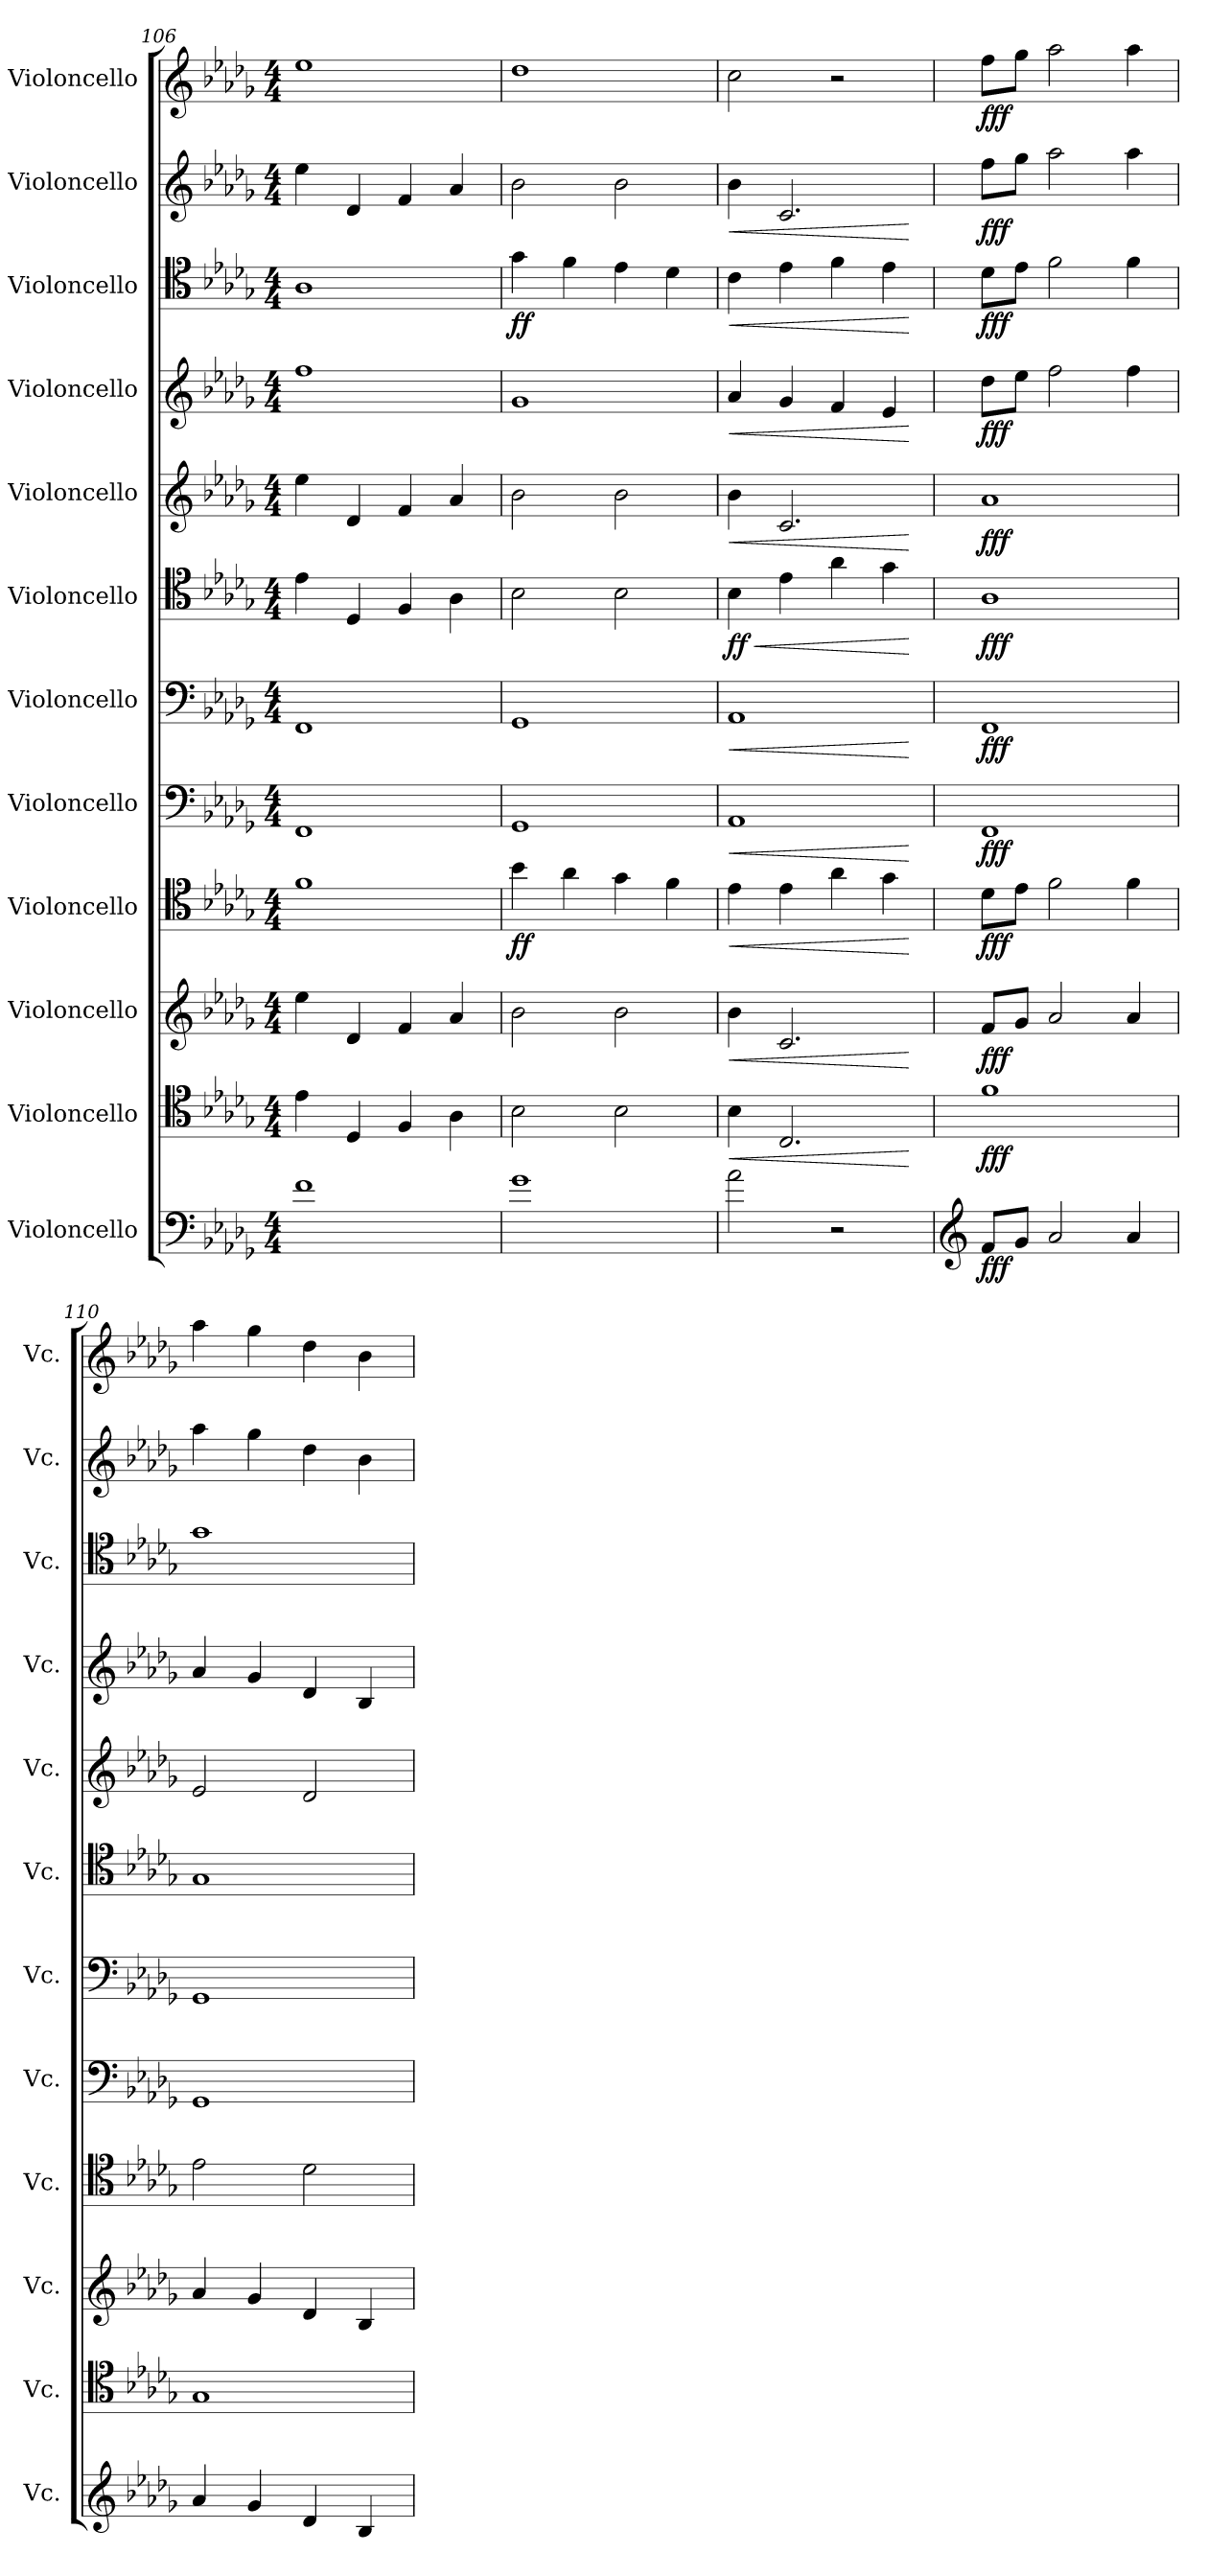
**kern	**dynam	**kern	**dynam	**kern	**dynam	**kern	**dynam	**kern	**dynam	**kern	**dynam	**kern	**dynam	**kern	**dynam	**kern	**dynam	**kern	**dynam	**kern	**dynam	**kern	**dynam
*part12	*part12	*part11	*part11	*part10	*part10	*part9	*part9	*part8	*part8	*part7	*part7	*part6	*part6	*part5	*part5	*part4	*part4	*part3	*part3	*part2	*part2	*part1	*part1
*staff12	*staff12	*staff11	*staff11	*staff10	*staff10	*staff9	*staff9	*staff8	*staff8	*staff7	*staff7	*staff6	*staff6	*staff5	*staff5	*staff4	*staff4	*staff3	*staff3	*staff2	*staff2	*staff1	*staff1
*I"Violoncello	*	*I"Violoncello	*	*I"Violoncello	*	*I"Violoncello	*	*I"Violoncello	*	*I"Violoncello	*	*I"Violoncello	*	*I"Violoncello	*	*I"Violoncello	*	*I"Violoncello	*	*I"Violoncello	*	*I"Violoncello	*
*I'Vc.	*	*I'Vc.	*	*I'Vc.	*	*I'Vc.	*	*I'Vc.	*	*I'Vc.	*	*I'Vc.	*	*I'Vc.	*	*I'Vc.	*	*I'Vc.	*	*I'Vc.	*	*I'Vc.	*
*clefF4	*	*clefC4	*	*clefG2	*	*clefC4	*	*clefF4	*	*clefF4	*	*clefC4	*	*clefG2	*	*clefG2	*	*clefC4	*	*clefG2	*	*clefG2	*
*k[b-e-a-d-g-]	*	*k[b-e-a-d-g-]	*	*k[b-e-a-d-g-]	*	*k[b-e-a-d-g-]	*	*k[b-e-a-d-g-]	*	*k[b-e-a-d-g-]	*	*k[b-e-a-d-g-]	*	*k[b-e-a-d-g-]	*	*k[b-e-a-d-g-]	*	*k[b-e-a-d-g-]	*	*k[b-e-a-d-g-]	*	*k[b-e-a-d-g-]	*
*M4/4	*	*M4/4	*	*M4/4	*	*M4/4	*	*M4/4	*	*M4/4	*	*M4/4	*	*M4/4	*	*M4/4	*	*M4/4	*	*M4/4	*	*M4/4	*
=106	=106	=106	=106	=106	=106	=106	=106	=106	=106	=106	=106	=106	=106	=106	=106	=106	=106	=106	=106	=106	=106	=106	=106
1f	.	4e-\	.	4ee-\	.	1f	.	1FF	.	1FF	.	4e-\	.	4ee-\	.	1ff	.	1A-	.	4ee-\	.	1ee-	.
.	.	4D-/	.	4d-/	.	.	.	.	.	.	.	4D-/	.	4d-/	.	.	.	.	.	4d-/	.	.	.
.	.	4F/	.	4f/	.	.	.	.	.	.	.	4F/	.	4f/	.	.	.	.	.	4f/	.	.	.
.	.	4A-\	.	4a-/	.	.	.	.	.	.	.	4A-\	.	4a-/	.	.	.	.	.	4a-/	.	.	.
=107	=107	=107	=107	=107	=107	=107	=107	=107	=107	=107	=107	=107	=107	=107	=107	=107	=107	=107	=107	=107	=107	=107	=107
!	!	!	!	!	!	!	!LO:DY:b	!	!	!	!	!	!	!	!	!	!	!	!LO:DY:b	!	!	!	!
1g-	.	2B-\	.	2b-\	.	4b-\	ff	1GG-	.	1GG-	.	2B-\	.	2b-\	.	1g-	.	4g-\	ff	2b-\	.	1dd-	.
.	.	.	.	.	.	4a-\	.	.	.	.	.	.	.	.	.	.	.	4f\	.	.	.	.	.
.	.	2B-\	.	2b-\	.	4g-\	.	.	.	.	.	2B-\	.	2b-\	.	.	.	4e-\	.	2b-\	.	.	.
.	.	.	.	.	.	4f\	.	.	.	.	.	.	.	.	.	.	.	4d-\	.	.	.	.	.
=108	=108	=108	=108	=108	=108	=108	=108	=108	=108	=108	=108	=108	=108	=108	=108	=108	=108	=108	=108	=108	=108	=108	=108
!	!	!	!LO:HP:b	!	!LO:HP:b	!	!LO:HP:b	!	!LO:HP:b	!	!LO:HP:b	!	!LO:HP:b	!	!LO:HP:b	!	!LO:HP:b	!	!LO:HP:b	!	!LO:HP:b	!	!
!	!	!	!	!	!	!	!	!	!	!	!	!	!LO:DY:n=1:b	!	!	!	!	!	!	!	!	!	!
2a-\	.	4B-\	<	4b-\	<	4e-\	<	1AA-	<	1AA-	<	4B-\	< ff	4b-\	<	4a-/	<	4c\	<	4b-\	<	2cc\	.
.	.	2.C/	.	2.c/	.	4e-\	.	.	.	.	.	4e-\	.	2.c/	.	4g-/	.	4e-\	.	2.c/	.	.	.
2r	.	.	.	.	.	4a-\	.	.	.	.	.	4a-\	.	.	.	4f/	.	4f\	.	.	.	2r	.
.	.	.	.	.	.	4g-\	.	.	.	.	.	4g-\	.	.	.	4e-/	.	4e-\	.	.	.	.	.
.	.	.	[	.	[	.	[	.	[	.	[	.	[	.	[	.	[	.	[	.	[	.	.
=109	=109	=109	=109	=109	=109	=109	=109	=109	=109	=109	=109	=109	=109	=109	=109	=109	=109	=109	=109	=109	=109	=109	=109
*clefG2	*	*	*	*	*	*	*	*	*	*	*	*	*	*	*	*	*	*	*	*	*	*	*
!	!LO:DY:b	!	!LO:DY:b	!	!LO:DY:b	!	!LO:DY:b	!	!LO:DY:b	!	!LO:DY:b	!	!LO:DY:b	!	!LO:DY:b	!	!LO:DY:b	!	!LO:DY:b	!	!LO:DY:b	!	!LO:DY:b
8f/L	fff	1f	fff	8f/L	fff	8d-\L	fff	1FF	fff	1FF	fff	1A-	fff	1a-	fff	8dd-\L	fff	8d-\L	fff	8ff\L	fff	8ff\L	fff
8g-/J	.	.	.	8g-/J	.	8e-\J	.	.	.	.	.	.	.	.	.	8ee-\J	.	8e-\J	.	8gg-\J	.	8gg-\J	.
2a-/	.	.	.	2a-/	.	2f\	.	.	.	.	.	.	.	.	.	2ff\	.	2f\	.	2aa-\	.	2aa-\	.
4a-/	.	.	.	4a-/	.	4f\	.	.	.	.	.	.	.	.	.	4ff\	.	4f\	.	4aa-\	.	4aa-\	.
!!LO:PB:g=z
=110	=110	=110	=110	=110	=110	=110	=110	=110	=110	=110	=110	=110	=110	=110	=110	=110	=110	=110	=110	=110	=110	=110	=110
4a-/	.	1G-	.	4a-/	.	2e-\	.	1GG-	.	1GG-	.	1G-	.	2e-/	.	4a-/	.	1g-	.	4aa-\	.	4aa-\	.
4g-/	.	.	.	4g-/	.	.	.	.	.	.	.	.	.	.	.	4g-/	.	.	.	4gg-\	.	4gg-\	.
4d-/	.	.	.	4d-/	.	2d-\	.	.	.	.	.	.	.	2d-/	.	4d-/	.	.	.	4dd-\	.	4dd-\	.
4B-/	.	.	.	4B-/	.	.	.	.	.	.	.	.	.	.	.	4B-/	.	.	.	4b-\	.	4b-\	.
=	=	=	=	=	=	=	=	=	=	=	=	=	=	=	=	=	=	=	=	=	=	=	=
*-	*-	*-	*-	*-	*-	*-	*-	*-	*-	*-	*-	*-	*-	*-	*-	*-	*-	*-	*-	*-	*-	*-	*-
